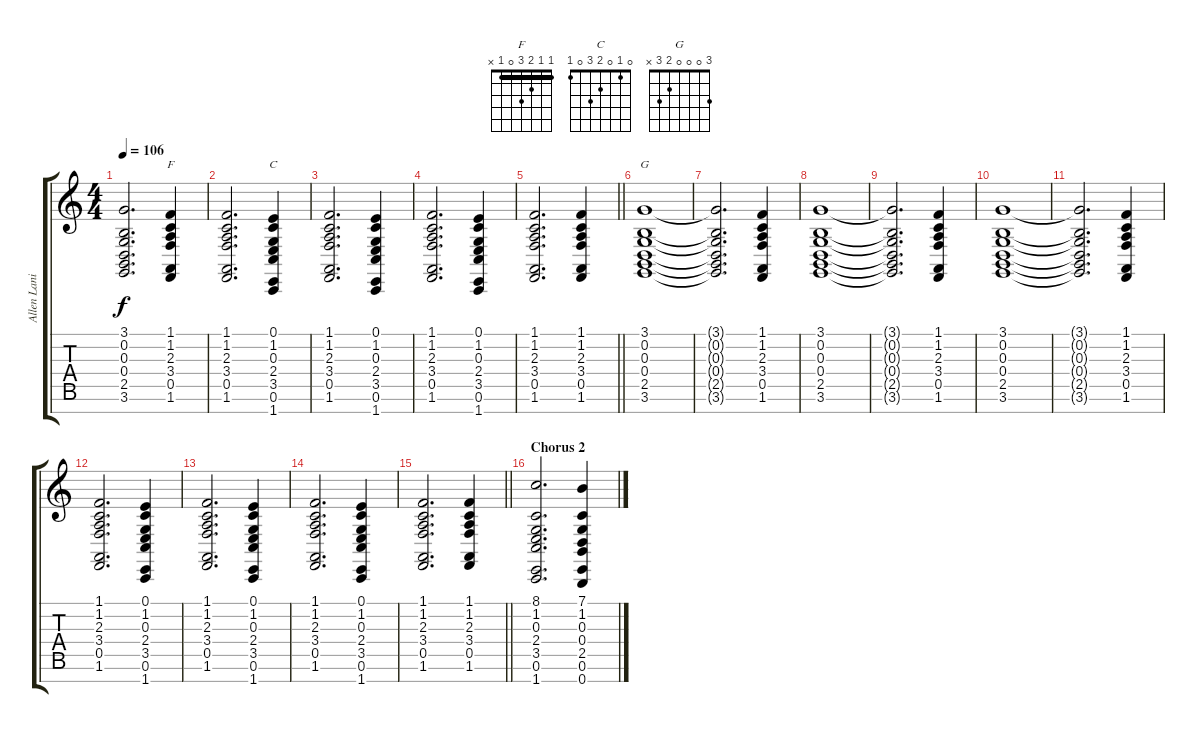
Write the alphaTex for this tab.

\track ("Allen Lanier/Larry Fast" "Allen Lani") {instrument pad6metallic}
\staff {score tabs}
\tuning (E4 B3 G3 D3 A2 E2 B1) {hide}
\chord ("F" 1 1 2 3 0 1 x) {barre 1}
\chord ("C" 0 1 0 2 3 0 1)
\chord ("G" 3 0 0 0 2 3 x)
\ts (4 4)
\tempo 106
\clef g2
\ks c
(3.1{t} 0.2{t} 0.3{t} 0.4{t} 2.5{t} 3.6{t}).2{d dy f} (1.1 1.2 2.3 3.4 0.5 1.6).4{ch "F"} |
(1.1 1.2 2.3 3.4 0.5 1.6).2{d} (0.1 1.2 0.3 2.4 3.5 0.6 1.7).4{ch "C"} |
(1.1 1.2 2.3 3.4 0.5 1.6).2{d} (0.1 1.2 0.3 2.4 3.5 0.6 1.7).4 |
(1.1 1.2 2.3 3.4 0.5 1.6).2{d} (0.1 1.2 0.3 2.4 3.5 0.6 1.7).4 |
\barLineRight lightlight
(1.1 1.2 2.3 3.4 0.5 1.6).2{d} (1.1 1.2 2.3 3.4 0.5 1.6).4 |
(3.1 0.2 0.3 0.4 2.5 3.6).1{ch "G"} |
(3.1{t} 0.2{t} 0.3{t} 0.4{t} 2.5{t} 3.6{t}).2{d} (1.1 1.2 2.3 3.4 0.5 1.6).4 |
(3.1 0.2 0.3 0.4 2.5 3.6).1 |
(3.1{t} 0.2{t} 0.3{t} 0.4{t} 2.5{t} 3.6{t}).2{d} (1.1 1.2 2.3 3.4 0.5 1.6).4 |
(3.1 0.2 0.3 0.4 2.5 3.6).1 |
(3.1{t} 0.2{t} 0.3{t} 0.4{t} 2.5{t} 3.6{t}).2{d} (1.1 1.2 2.3 3.4 0.5 1.6).4 |
(1.1 1.2 2.3 3.4 0.5 1.6).2{d} (0.1 1.2 0.3 2.4 3.5 0.6 1.7).4 |
(1.1 1.2 2.3 3.4 0.5 1.6).2{d} (0.1 1.2 0.3 2.4 3.5 0.6 1.7).4 |
(1.1 1.2 2.3 3.4 0.5 1.6).2{d} (0.1 1.2 0.3 2.4 3.5 0.6 1.7).4 |
\barLineRight lightlight
(1.1 1.2 2.3 3.4 0.5 1.6).2{d} (1.1 1.2 2.3 3.4 0.5 1.6).4 |
\section ("" "Chorus 2")
(8.1 1.2 0.3 2.4 3.5 0.6 1.7).2{d} (7.1 1.2 0.3 0.4 2.5 0.6 0.7).4
